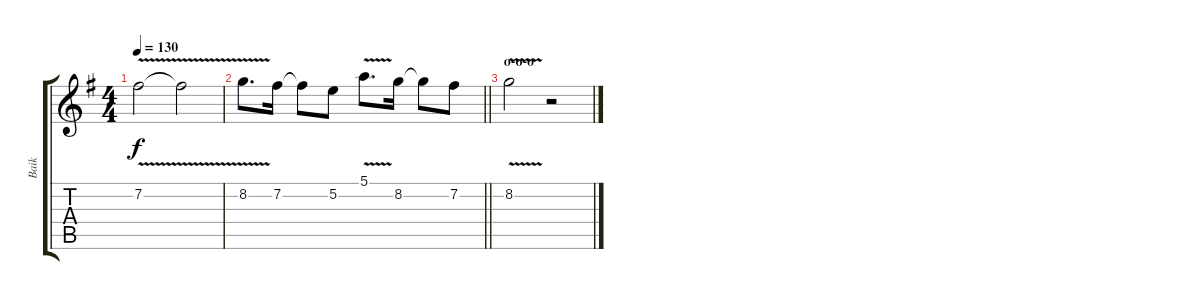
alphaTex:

\track ("Baik" "Baik") {instrument distortionguitar}
\staff {score tabs}
\tuning (E4 B3 G3 D3 A2 E2) {hide}
\ts (4 4)
\tempo 130
\clef g2
\ks eminor
7.2{v}.2{dy f} 7.2{v t}.2 |
\barLineRight lightlight
8.2{v}.8{d} 7.2.16 7.2{t}.8 5.2.8 5.1{v}.8{d} 8.2.16 8.2{t}.8 7.2.8 |
\section ("" "o-o-o")
8.2{v}.2 r.2
